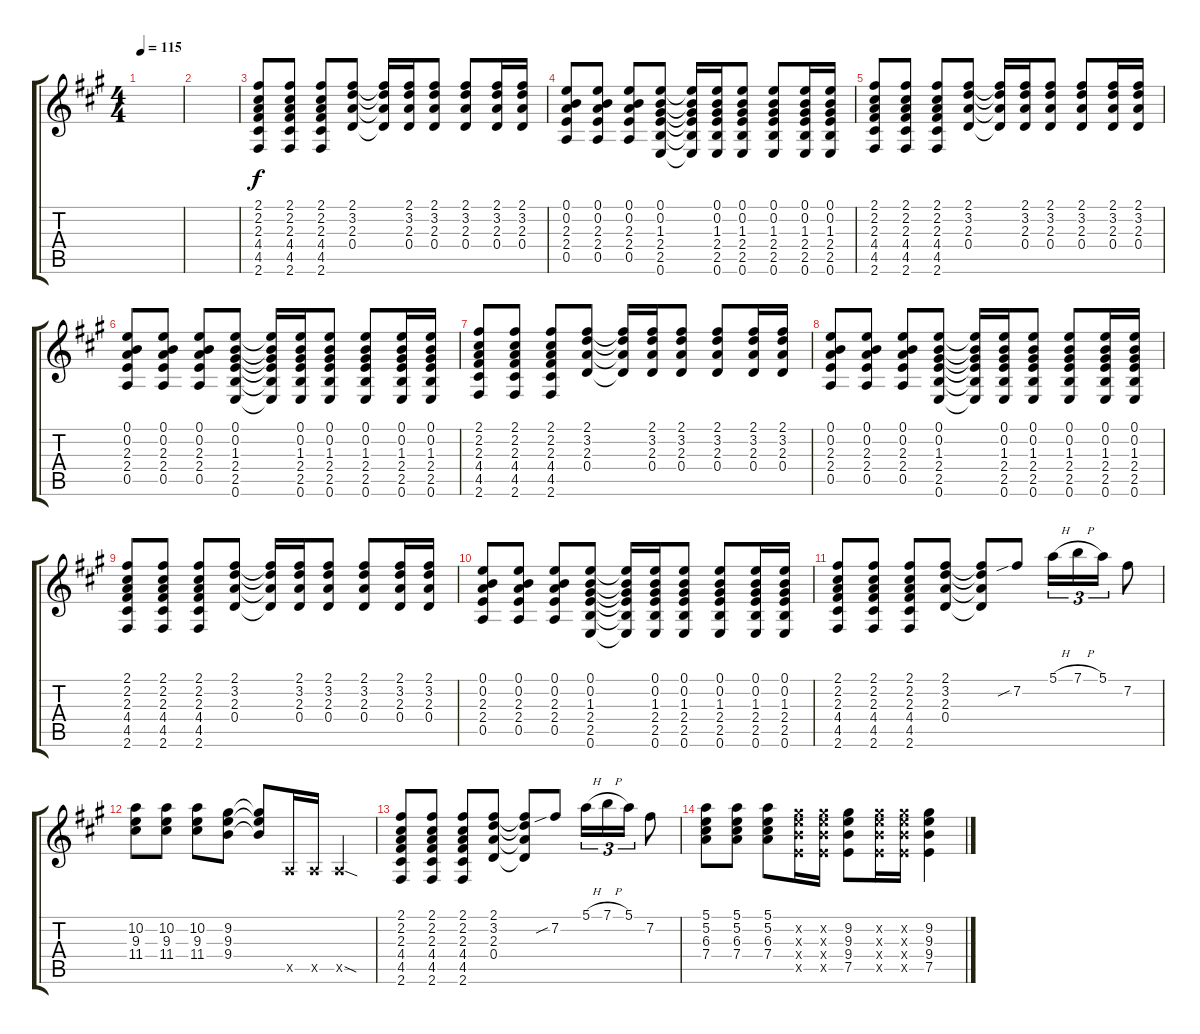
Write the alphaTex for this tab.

\track "" {instrument distortionguitar}
\staff {score tabs}
\tuning (E4 B3 G3 D3 A2 E2) {hide}
\ts (4 4)
\tempo 115
\clef g2
\ks a
|
|
(2.1 2.2 2.3 4.4 4.5 2.6).8 (2.1 2.2 2.3 4.4 4.5 2.6).8 (2.1 2.2 2.3 4.4 4.5 2.6).8 (2.1 3.2 2.3 0.4).8 (2.1{t} 3.2{t} 2.3{t} 0.4{t}).16 (2.1 3.2 2.3 0.4).16 (2.1 3.2 2.3 0.4).8 (2.1 3.2 2.3 0.4).8 (2.1 3.2 2.3 0.4).16 (2.1 3.2 2.3 0.4).16 |
(0.1 0.2 2.3 2.4 0.5).8 (0.1 0.2 2.3 2.4 0.5).8 (0.1 0.2 2.3 2.4 0.5).8 (0.1 0.2 1.3 2.4 2.5 0.6).8 (0.1{t} 0.2{t} 1.3{t} 2.4{t} 2.5{t} 0.6{t}).16 (0.1 0.2 1.3 2.4 2.5 0.6).16 (0.1 0.2 1.3 2.4 2.5 0.6).8 (0.1 0.2 1.3 2.4 2.5 0.6).8 (0.1 0.2 1.3 2.4 2.5 0.6).16 (0.1 0.2 1.3 2.4 2.5 0.6).16 |
(2.1 2.2 2.3 4.4 4.5 2.6).8 (2.1 2.2 2.3 4.4 4.5 2.6).8 (2.1 2.2 2.3 4.4 4.5 2.6).8 (2.1 3.2 2.3 0.4).8 (2.1{t} 3.2{t} 2.3{t} 0.4{t}).16 (2.1 3.2 2.3 0.4).16 (2.1 3.2 2.3 0.4).8 (2.1 3.2 2.3 0.4).8 (2.1 3.2 2.3 0.4).16 (2.1 3.2 2.3 0.4).16 |
(0.1 0.2 2.3 2.4 0.5).8 (0.1 0.2 2.3 2.4 0.5).8 (0.1 0.2 2.3 2.4 0.5).8 (0.1 0.2 1.3 2.4 2.5 0.6).8 (0.1{t} 0.2{t} 1.3{t} 2.4{t} 2.5{t} 0.6{t}).16 (0.1 0.2 1.3 2.4 2.5 0.6).16 (0.1 0.2 1.3 2.4 2.5 0.6).8 (0.1 0.2 1.3 2.4 2.5 0.6).8 (0.1 0.2 1.3 2.4 2.5 0.6).16 (0.1 0.2 1.3 2.4 2.5 0.6).16 |
(2.1 2.2 2.3 4.4 4.5 2.6).8 (2.1 2.2 2.3 4.4 4.5 2.6).8 (2.1 2.2 2.3 4.4 4.5 2.6).8 (2.1 3.2 2.3 0.4).8 (2.1{t} 3.2{t} 2.3{t} 0.4{t}).16 (2.1 3.2 2.3 0.4).16 (2.1 3.2 2.3 0.4).8 (2.1 3.2 2.3 0.4).8 (2.1 3.2 2.3 0.4).16 (2.1 3.2 2.3 0.4).16 |
(0.1 0.2 2.3 2.4 0.5).8 (0.1 0.2 2.3 2.4 0.5).8 (0.1 0.2 2.3 2.4 0.5).8 (0.1 0.2 1.3 2.4 2.5 0.6).8 (0.1{t} 0.2{t} 1.3{t} 2.4{t} 2.5{t} 0.6{t}).16 (0.1 0.2 1.3 2.4 2.5 0.6).16 (0.1 0.2 1.3 2.4 2.5 0.6).8 (0.1 0.2 1.3 2.4 2.5 0.6).8 (0.1 0.2 1.3 2.4 2.5 0.6).16 (0.1 0.2 1.3 2.4 2.5 0.6).16 |
(2.1 2.2 2.3 4.4 4.5 2.6).8 (2.1 2.2 2.3 4.4 4.5 2.6).8 (2.1 2.2 2.3 4.4 4.5 2.6).8 (2.1 3.2 2.3 0.4).8 (2.1{t} 3.2{t} 2.3{t} 0.4{t}).16 (2.1 3.2 2.3 0.4).16 (2.1 3.2 2.3 0.4).8 (2.1 3.2 2.3 0.4).8 (2.1 3.2 2.3 0.4).16 (2.1 3.2 2.3 0.4).16 |
(0.1 0.2 2.3 2.4 0.5).8 (0.1 0.2 2.3 2.4 0.5).8 (0.1 0.2 2.3 2.4 0.5).8 (0.1 0.2 1.3 2.4 2.5 0.6).8 (0.1{t} 0.2{t} 1.3{t} 2.4{t} 2.5{t} 0.6{t}).16 (0.1 0.2 1.3 2.4 2.5 0.6).16 (0.1 0.2 1.3 2.4 2.5 0.6).8 (0.1 0.2 1.3 2.4 2.5 0.6).8 (0.1 0.2 1.3 2.4 2.5 0.6).16 (0.1 0.2 1.3 2.4 2.5 0.6).16 |
(2.1 2.2 2.3 4.4 4.5 2.6).8 (2.1 2.2 2.3 4.4 4.5 2.6).8 (2.1 2.2 2.3 4.4 4.5 2.6).8 (2.1 3.2 2.3 0.4).8 (2.1{t} 3.2{t} 2.3{t} 0.4{t}).8 7.2{sib}.8 5.1{h}.16{tu (3 2)} 7.1{h}.16{tu (3 2)} 5.1.16{tu (3 2)} 7.2.8 |
(10.2 9.3 11.4).8 (10.2 9.3 11.4).8 (10.2 9.3 11.4).8 (9.2 9.3 9.4).8 (9.2{t} 9.3{t} 9.4{t}).8 0.5{x}.16 0.5{x}.16 0.5{sod x}.4 |
(2.1 2.2 2.3 4.4 4.5 2.6).8 (2.1 2.2 2.3 4.4 4.5 2.6).8 (2.1 2.2 2.3 4.4 4.5 2.6).8 (2.1 3.2 2.3 0.4).8 (2.1{t} 3.2{t} 2.3{t} 0.4{t}).8 7.2{sib}.8 5.1{h}.16{tu (3 2)} 7.1{h}.16{tu (3 2)} 5.1.16{tu (3 2)} 7.2.8 |
(5.1 5.2 6.3 7.4).8 (5.1 5.2 6.3 7.4).8 (5.1 5.2 6.3 7.4).8 (9.2{x} 9.3{x} 9.4{x} 7.5{x}).16 (9.2{x} 9.3{x} 9.4{x} 7.5{x}).16 (9.2 9.3 9.4 7.5).8 (9.2{x} 9.3{x} 9.4{x} 7.5{x}).16 (9.2{x} 9.3{x} 9.4{x} 7.5{x}).16 (9.2 9.3 9.4 7.5).4
